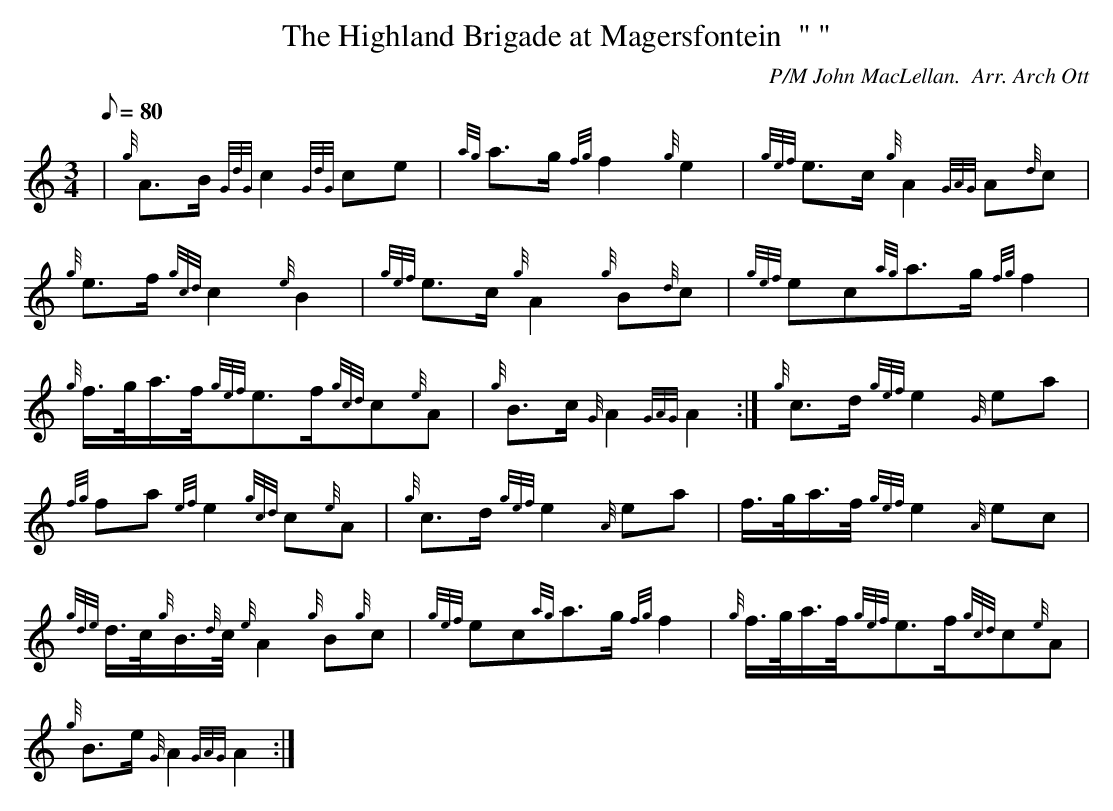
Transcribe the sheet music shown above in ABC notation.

X:1
T:The Highland Brigade at Magersfontein  " "
M:3/4
L:1/8
Q:80
C:P/M John MacLellan.  Arr. Arch Ott
K:HP
| {g}A3/2B/2{GdG}c2{GdG}ce | \
{ag}a3/2g/2{fg}f2{g}e2 | \
{gef}e3/2c/2{g}A2{GAG}A{d}c |
{g}e3/2f/2{gcd}c2{e}B2 | \
{gef}e3/2c/2{g}A2{g}B{d}c | \
{gef}ec{ag}a3/2g/2{fg}f2 |
{g}f3/4g/4a3/4f/4{gef}e3/2f/2{gcd}c{e}A | \
{g}B3/2c/2{G}A2{GAG}A2 :| \
{g}c3/2d/2{gef}e2{G}ea |
{fg}fa{ef}e2{gcd}c{e}A | \
{g}c3/2d/2{gef}e2{A}ea | \
f3/4g/4a3/4f/4{gef}e2{A}ec |
{gde}d3/4c/4{g}B3/4{d}c/4{e}A2{g}B{g}c | \
{gef}ec{ag}a3/2g/2{fg}f2 | \
{g}f3/4g/4a3/4f/4{gef}e3/2f/2{gcd}c{e}A |
{g}B3/2e/2{G}A2{GAG}A2 :|
